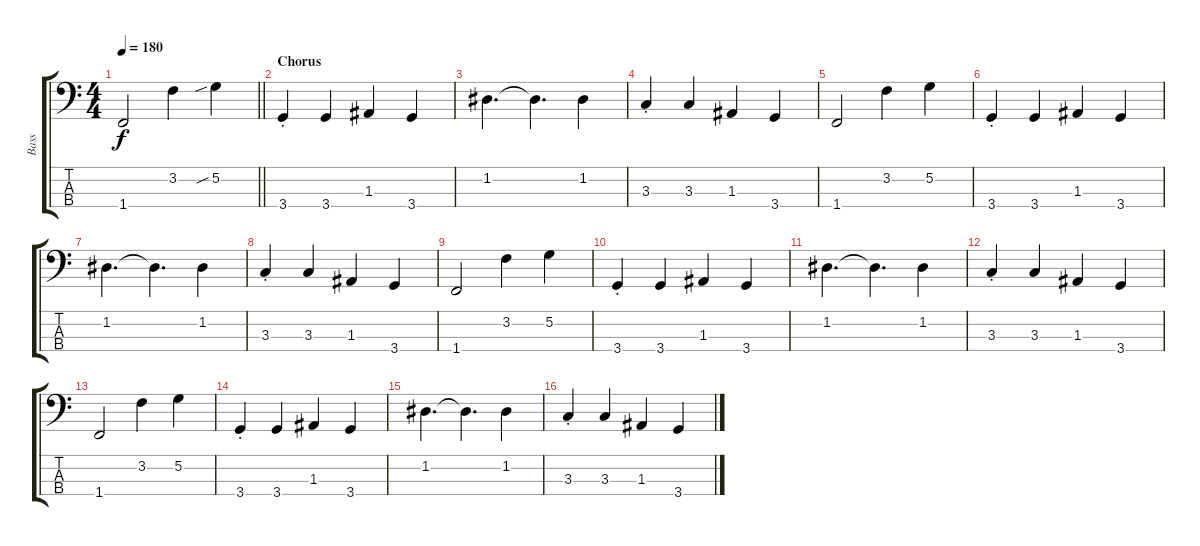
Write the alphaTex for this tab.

\track ("Bass" "Bass") {instrument electricbassfinger}
\staff {score tabs}
\tuning (G2 D2 A1 E1) {hide}
\ts (4 4)
\tempo 180
\clef f4
\barLineRight lightlight
\ks c
1.4.2{dy f} 3.2.4 5.2{sib}.4 |
\section ("" "Chorus")
3.4{st}.4 3.4.4 1.3.4 3.4.4 |
1.2.4{d} 1.2{t}.4{d} 1.2.4 |
3.3{st}.4 3.3.4 1.3.4 3.4.4 |
1.4.2 3.2.4 5.2.4 |
3.4{st}.4 3.4.4 1.3.4 3.4.4 |
1.2.4{d} 1.2{t}.4{d} 1.2.4 |
3.3{st}.4 3.3.4 1.3.4 3.4.4 |
1.4.2 3.2.4 5.2.4 |
3.4{st}.4 3.4.4 1.3.4 3.4.4 |
1.2.4{d} 1.2{t}.4{d} 1.2.4 |
3.3{st}.4 3.3.4 1.3.4 3.4.4 |
1.4.2 3.2.4 5.2.4 |
3.4{st}.4 3.4.4 1.3.4 3.4.4 |
1.2.4{d} 1.2{t}.4{d} 1.2.4 |
3.3{st}.4 3.3.4 1.3.4 3.4.4
